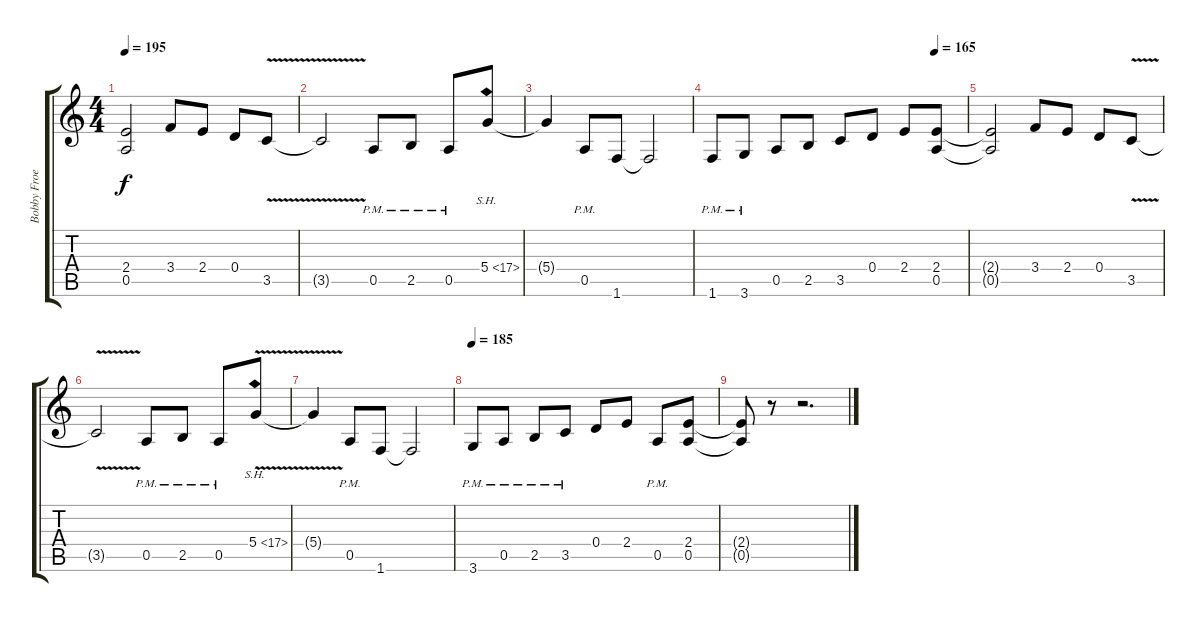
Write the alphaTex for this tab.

\track ("Bobby Froese" "Bobby Froe") {instrument distortionguitar}
\staff {score tabs}
\tuning (E4 B3 G3 D3 A2 E2) {hide}
\ts (4 4)
\tempo 195
\clef g2
\ks c
(2.4{t} 0.5{t}).2{dy f} 3.4.8 2.4.8 0.4.8 3.5{v}.8 |
3.5{t}.2 0.5{pm}.8 2.5{pm}.8 0.5{pm}.8 5.4{sh 12}.8 |
5.4{t}.4 0.5{pm}.8 1.6.8 1.6{t}.2 |
\tempo (165 0.875)
1.6{pm}.8 3.6{pm}.8 0.5.8 2.5.8 3.5.8 0.4.8 2.4.8 (2.4 0.5).8 |
(2.4{t} 0.5{t}).2 3.4.8 2.4.8 0.4.8 3.5{v}.8 |
3.5{t}.2 0.5{pm}.8 2.5{pm}.8 0.5{pm}.8 5.4{sh 12 v}.8 |
5.4{t}.4 0.5{pm}.8 1.6.8 1.6{t}.2 |
\tempo 185
3.6{pm}.8 0.5{pm}.8 2.5{pm}.8 3.5{pm}.8 0.4.8 2.4.8 0.5{pm}.8 (2.4 0.5).8 |
(2.4{t} 0.5{t}).8 r.8 r.2{d}
